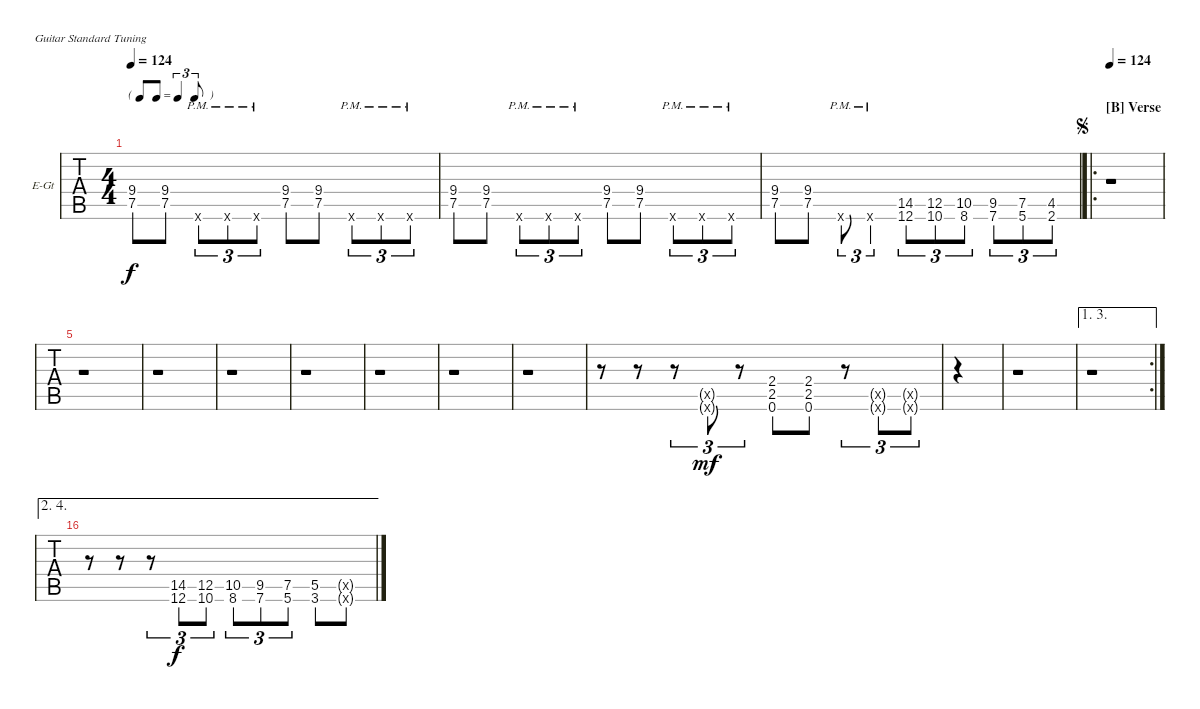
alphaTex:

\bracketExtendMode nobrackets
\firstSystemTrackNameOrientation horizontal
\otherSystemsTrackNameOrientation horizontal
\defaultBarNumberDisplay FirstOfSystem
\track ("Electric Guitar" "E-Gt") {instrument overdrivenguitar}
\staff {tabs}
\tuning (E4 B3 G3 D3 A2 E2)
\ts (4 4)
\tf triplet8th
\tempo 124
\clef g2
\ks c
(7.5 9.4).8{dy f} (7.5 9.4).8 0.6{pm x}.8{tu (3 2)} 0.6{pm x}.8{tu (3 2)} 0.6{pm x}.8{tu (3 2)} (7.5 9.4).8 (7.5 9.4).8 0.6{pm x}.8{tu (3 2)} 0.6{pm x}.8{tu (3 2)} 0.6{pm x}.8{tu (3 2)} |
(7.5 9.4).8 (7.5 9.4).8 0.6{pm x}.8{tu (3 2)} 0.6{pm x}.8{tu (3 2)} 0.6{pm x}.8{tu (3 2)} (7.5 9.4).8 (7.5 9.4).8 0.6{pm x}.8{tu (3 2)} 0.6{pm x}.8{tu (3 2)} 0.6{pm x}.8{tu (3 2)} |
(7.5 9.4).8 (7.5 9.4).8 0.6{pm x}.8{tu (3 2)} 0.6{pm x}.4{tu (3 2)} (12.6 14.5).8{tu (3 2)} (10.6 12.5).8{tu (3 2)} (8.6 10.5).8{tu (3 2)} (7.6 9.5).8{tu (3 2)} (5.6 7.5).8{tu (3 2)} (2.6 4.5).8{tu (3 2)} |
\ro
\section ("B" "Verse")
\jump segno
\tempo 124
r.1 |
r.1 |
r.1 |
r.1 |
r.1 |
r.1 |
r.1 |
r.1 |
r.8 r.8 r.8{tu (3 2)} (0.5{g x} 0.6{g x}).8{tu (3 2) dy mf} r.8{tu (3 2)} (2.4 2.5 0.6).8 (2.4 2.5 0.6).8 r.8{tu (3 2)} (0.5{g x} 0.6{g x}).8{tu (3 2)} (0.5{g x} 0.6{g x}).8{tu (3 2)} |
|
r.1 |
\ae (1 3)
\rc 2
r.1 |
\ae (2 4)
\scale
0.206693 r.8 r.8 r.8{tu (3 2)} (14.5 12.6).8{tu (3 2) dy f} (12.5 10.6).8{tu (3 2)} (10.5 8.6).8{tu (3 2)} (9.5 7.6).8{tu (3 2)} (7.5 5.6).8{tu (3 2)} (5.5 3.6).8 (0.5{g x} 0.6{g x}).8
